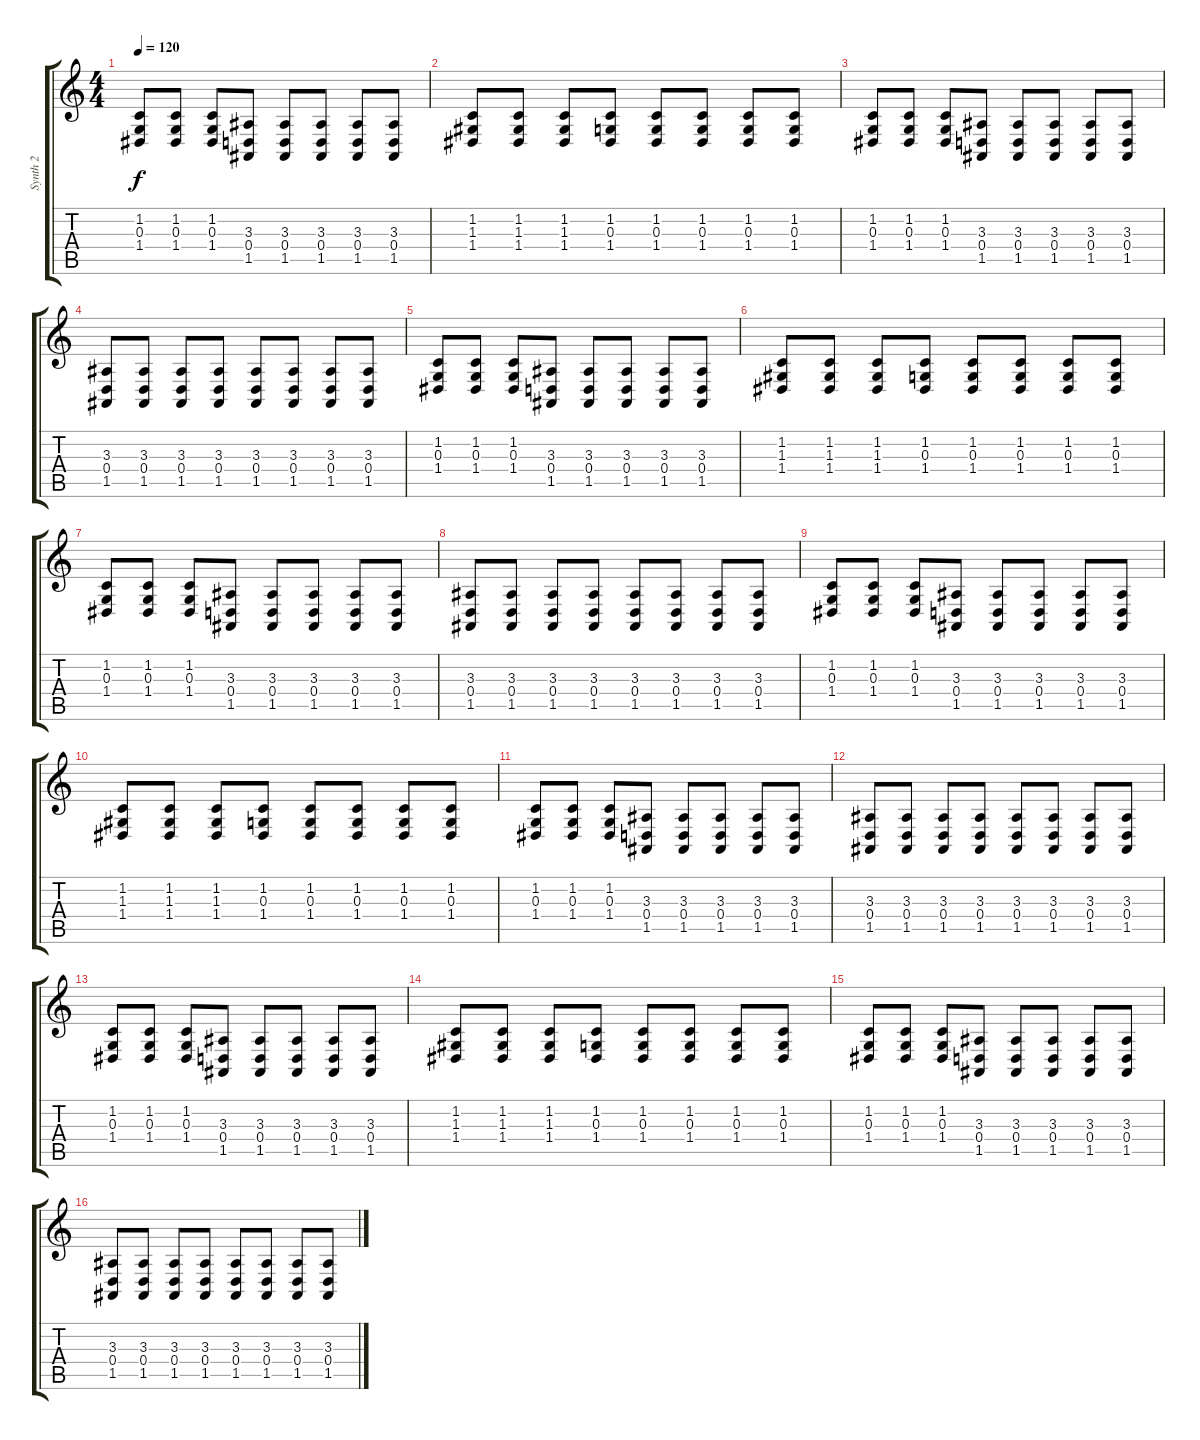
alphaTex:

\track ("Synth 2" "Synth 2") {instrument stringensemble1}
\staff {score tabs}
\tuning (E4 B3 G3 D3 A2 E2) {hide}
\ts (4 4)
\tempo 120
\clef g2
\ks c
(1.2 0.3 1.4).8{dy f} (1.2 0.3 1.4).8 (1.2 0.3 1.4).8 (3.3 0.4 1.5).8 (3.3 0.4 1.5).8 (3.3 0.4 1.5).8 (3.3 0.4 1.5).8 (3.3 0.4 1.5).8 |
(1.2 1.3 1.4).8 (1.2 1.3 1.4).8 (1.2 1.3 1.4).8 (1.2 0.3 1.4).8 (1.2 0.3 1.4).8 (1.2 0.3 1.4).8 (1.2 0.3 1.4).8 (1.2 0.3 1.4).8 |
(1.2 0.3 1.4).8 (1.2 0.3 1.4).8 (1.2 0.3 1.4).8 (3.3 0.4 1.5).8 (3.3 0.4 1.5).8 (3.3 0.4 1.5).8 (3.3 0.4 1.5).8 (3.3 0.4 1.5).8 |
(3.3 0.4 1.5).8 (3.3 0.4 1.5).8 (3.3 0.4 1.5).8 (3.3 0.4 1.5).8 (3.3 0.4 1.5).8 (3.3 0.4 1.5).8 (3.3 0.4 1.5).8 (3.3 0.4 1.5).8 |
(1.2 0.3 1.4).8 (1.2 0.3 1.4).8 (1.2 0.3 1.4).8 (3.3 0.4 1.5).8 (3.3 0.4 1.5).8 (3.3 0.4 1.5).8 (3.3 0.4 1.5).8 (3.3 0.4 1.5).8 |
(1.2 1.3 1.4).8 (1.2 1.3 1.4).8 (1.2 1.3 1.4).8 (1.2 0.3 1.4).8 (1.2 0.3 1.4).8 (1.2 0.3 1.4).8 (1.2 0.3 1.4).8 (1.2 0.3 1.4).8 |
(1.2 0.3 1.4).8 (1.2 0.3 1.4).8 (1.2 0.3 1.4).8 (3.3 0.4 1.5).8 (3.3 0.4 1.5).8 (3.3 0.4 1.5).8 (3.3 0.4 1.5).8 (3.3 0.4 1.5).8 |
(3.3 0.4 1.5).8 (3.3 0.4 1.5).8 (3.3 0.4 1.5).8 (3.3 0.4 1.5).8 (3.3 0.4 1.5).8 (3.3 0.4 1.5).8 (3.3 0.4 1.5).8 (3.3 0.4 1.5).8 |
(1.2 0.3 1.4).8 (1.2 0.3 1.4).8 (1.2 0.3 1.4).8 (3.3 0.4 1.5).8 (3.3 0.4 1.5).8 (3.3 0.4 1.5).8 (3.3 0.4 1.5).8 (3.3 0.4 1.5).8 |
(1.2 1.3 1.4).8 (1.2 1.3 1.4).8 (1.2 1.3 1.4).8 (1.2 0.3 1.4).8 (1.2 0.3 1.4).8 (1.2 0.3 1.4).8 (1.2 0.3 1.4).8 (1.2 0.3 1.4).8 |
(1.2 0.3 1.4).8 (1.2 0.3 1.4).8 (1.2 0.3 1.4).8 (3.3 0.4 1.5).8 (3.3 0.4 1.5).8 (3.3 0.4 1.5).8 (3.3 0.4 1.5).8 (3.3 0.4 1.5).8 |
(3.3 0.4 1.5).8 (3.3 0.4 1.5).8 (3.3 0.4 1.5).8 (3.3 0.4 1.5).8 (3.3 0.4 1.5).8 (3.3 0.4 1.5).8 (3.3 0.4 1.5).8 (3.3 0.4 1.5).8 |
(1.2 0.3 1.4).8 (1.2 0.3 1.4).8 (1.2 0.3 1.4).8 (3.3 0.4 1.5).8 (3.3 0.4 1.5).8 (3.3 0.4 1.5).8 (3.3 0.4 1.5).8 (3.3 0.4 1.5).8 |
(1.2 1.3 1.4).8 (1.2 1.3 1.4).8 (1.2 1.3 1.4).8 (1.2 0.3 1.4).8 (1.2 0.3 1.4).8 (1.2 0.3 1.4).8 (1.2 0.3 1.4).8 (1.2 0.3 1.4).8 |
(1.2 0.3 1.4).8 (1.2 0.3 1.4).8 (1.2 0.3 1.4).8 (3.3 0.4 1.5).8 (3.3 0.4 1.5).8 (3.3 0.4 1.5).8 (3.3 0.4 1.5).8 (3.3 0.4 1.5).8 |
(3.3 0.4 1.5).8 (3.3 0.4 1.5).8 (3.3 0.4 1.5).8 (3.3 0.4 1.5).8 (3.3 0.4 1.5).8 (3.3 0.4 1.5).8 (3.3 0.4 1.5).8 (3.3 0.4 1.5).8
